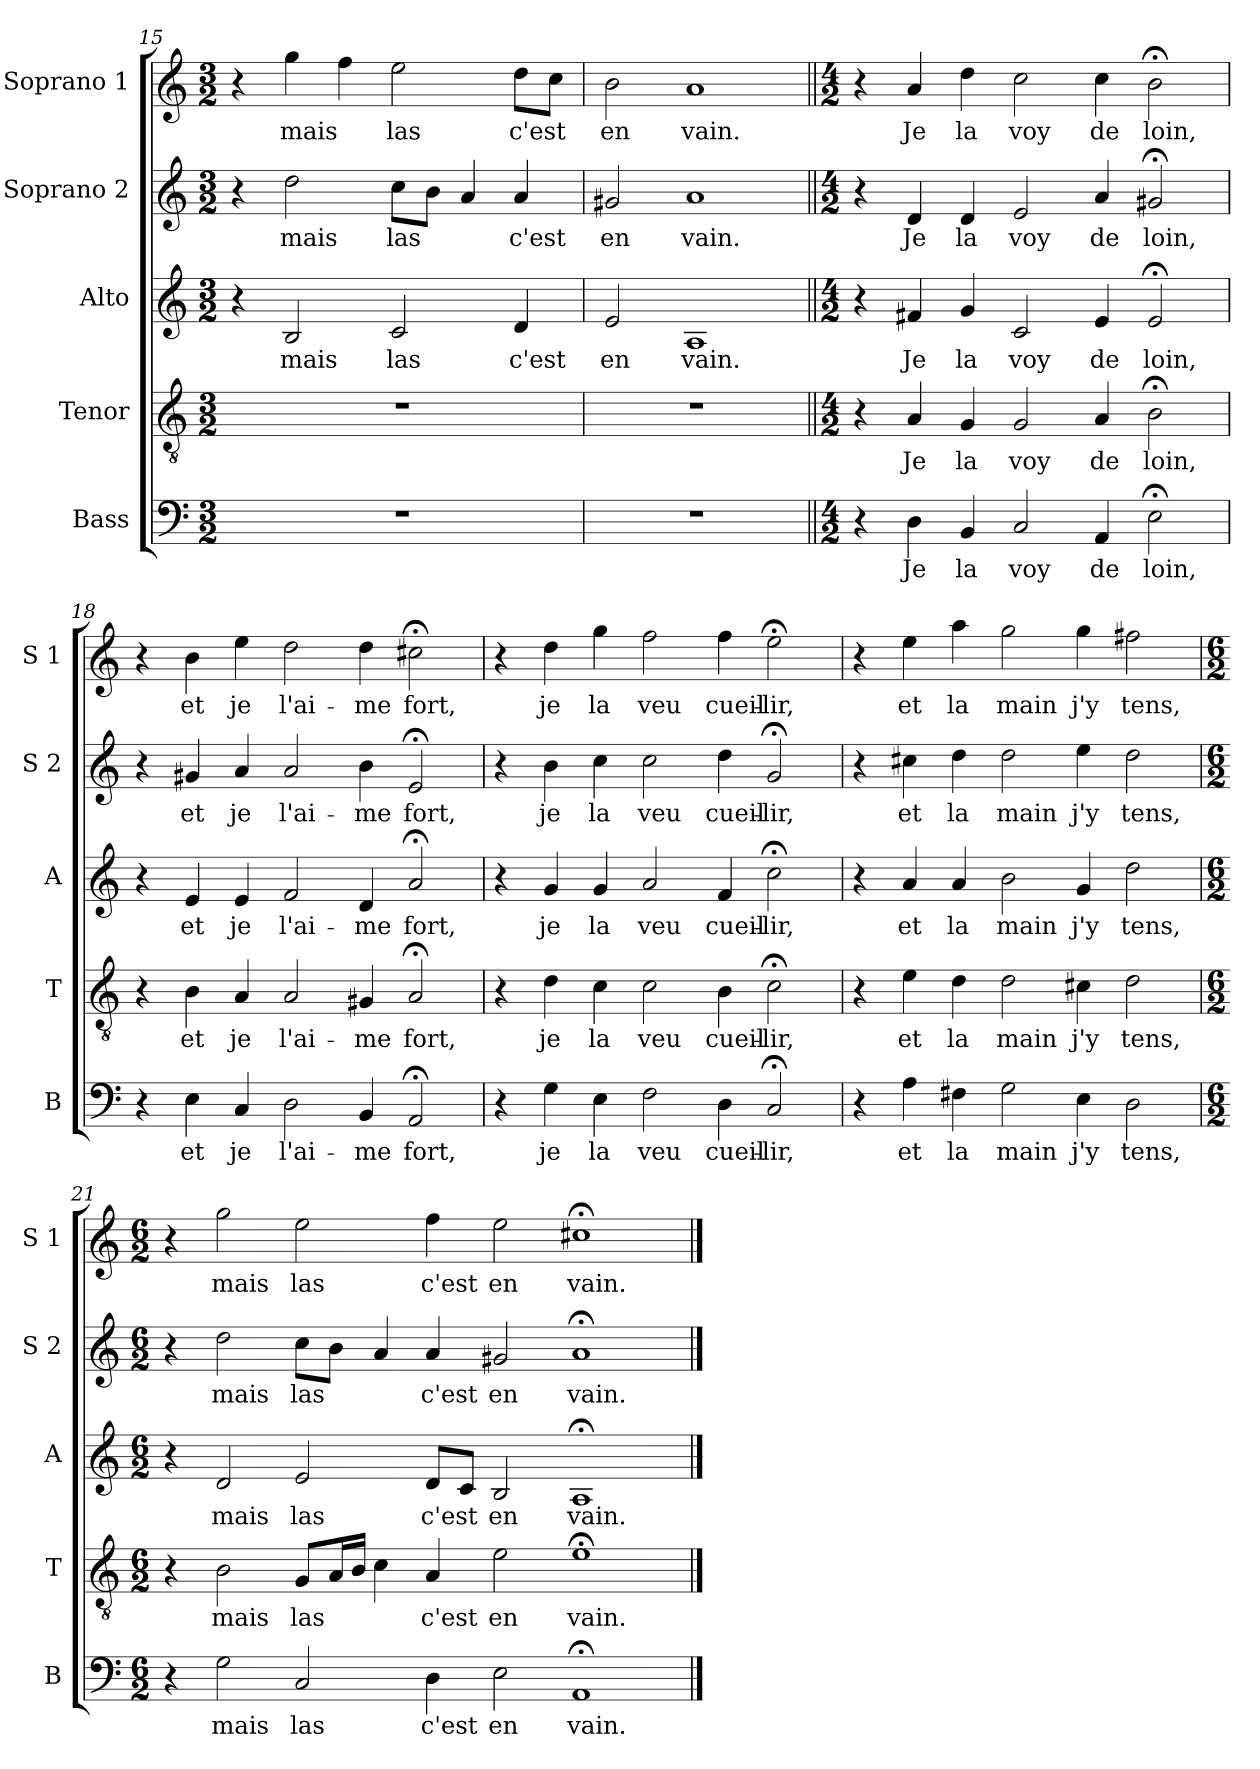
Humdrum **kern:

**kern	**text	**kern	**text	**kern	**text	**kern	**text	**kern	**text
*part5	*part5	*part4	*part4	*part3	*part3	*part2	*part2	*part1	*part1
*staff5	*staff5	*staff4	*staff4	*staff3	*staff3	*staff2	*staff2	*staff1	*staff1
*I"Bass	*	*I"Tenor	*	*I"Alto	*	*I"Soprano 2	*	*I"Soprano 1	*
*I'B	*	*I'T	*	*I'A	*	*I'S 2	*	*I'S 1	*
*clefF4	*	*clefGv2	*	*clefG2	*	*clefG2	*	*clefG2	*
*k[]	*	*k[]	*	*k[]	*	*k[]	*	*k[]	*
*a:	*	*a:	*	*a:	*	*a:	*	*a:	*
*M3/2	*	*M3/2	*	*M3/2	*	*M3/2	*	*M3/2	*
=15	=15	=15	=15	=15	=15	=15	=15	=15	=15
1.r	.	1.r	.	4r	.	4r	.	4r	.
.	.	.	.	2B/	mais	2dd\	mais	4gg\	mais
.	.	.	.	.	.	.	.	4ff\	.
.	.	.	.	2c/	las	8cc\L	las	2ee\	las
.	.	.	.	.	.	8b\J	.	.	.
.	.	.	.	.	.	4a/	.	.	.
.	.	.	.	4d/	c'est	4a/	c'est	8dd\L	c'est
.	.	.	.	.	.	.	.	8cc\J	.
=16	=16	=16	=16	=16	=16	=16	=16	=16	=16
1.r	.	1.r	.	2e/	en	2g#X/	en	2b\	en
.	.	.	.	1A	vain.	1a	vain.	1a	vain.
!!LO:PB:g=z
=17||	=17||	=17||	=17||	=17||	=17||	=17||	=17||	=17||	=17||
*M4/2	*	*M4/2	*	*M4/2	*	*M4/2	*	*M4/2	*
4r	.	4r	.	4r	.	4r	.	4r	.
4D\	Je	4A/	Je	4f#X/	Je	4d/	Je	4a/	Je
4BB/	la	4G/	la	4g/	la	4d/	la	4dd\	la
2C/	voy	2G/	voy	2c/	voy	2e/	voy	2cc\	voy
4AA/	de	4A/	de	4e/	de	4a/	de	4cc\	de
2E;<\	loin,	2B;<\	loin,	2e;</	loin,	2g#X;</	loin,	2b;<\	loin,
=18	=18	=18	=18	=18	=18	=18	=18	=18	=18
4r	.	4r	.	4r	.	4r	.	4r	.
4E\	et	4B\	et	4e/	et	4g#X/	et	4b\	et
4C/	je	4A/	je	4e/	je	4a/	je	4ee\	je
2D\	l'ai-	2A/	l'ai-	2f/	l'ai-	2a/	l'ai-	2dd\	l'ai-
4BB/	-me	4G#X/	-me	4d/	-me	4b\	-me	4dd\	-me
2AA;</	fort,	2A;</	fort,	2a;</	fort,	2e;</	fort,	2cc#X;<\	fort,
=19	=19	=19	=19	=19	=19	=19	=19	=19	=19
4r	.	4r	.	4r	.	4r	.	4r	.
4G\	je	4d\	je	4g/	je	4b\	je	4dd\	je
4E\	la	4c\	la	4g/	la	4cc\	la	4gg\	la
2F\	veu	2c\	veu	2a/	veu	2cc\	veu	2ff\	veu
4D\	cueil-	4B\	cueil-	4f/	cueil-	4dd\	cueil-	4ff\	cueil-
2C;</	-lir,	2c;<\	-lir,	2cc;<\	-lir,	2g;</	-lir,	2ee;<\	-lir,
!!LO:LB:g=z
=20	=20	=20	=20	=20	=20	=20	=20	=20	=20
4r	.	4r	.	4r	.	4r	.	4r	.
4A\	et	4e\	et	4a/	et	4cc#X\	et	4ee\	et
4F#X\	la	4d\	la	4a/	la	4dd\	la	4aa\	la
2G\	main	2d\	main	2b\	main	2dd\	main	2gg\	main
4E\	j'y	4c#X\	j'y	4g/	j'y	4ee\	j'y	4gg\	j'y
2D\	tens,	2d\	tens,	2dd\	tens,	2dd\	tens,	2ff#X\	tens,
=21	=21	=21	=21	=21	=21	=21	=21	=21	=21
*M6/2	*	*M6/2	*	*M6/2	*	*M6/2	*	*M6/2	*
4r	.	4r	.	4r	.	4r	.	4r	.
2G\	mais	2B\	mais	2d/	mais	2dd\	mais	2gg\	mais
2C/	las	8G/L	las	2e/	las	8cc\L	las	2ee\	las
.	.	16A/L	.	.	.	8b\J	.	.	.
.	.	16B/JJ	.	.	.	.	.	.	.
.	.	4c\	.	.	.	4a/	.	.	.
4D\	c'est	4A/	c'est	8d/L	c'est	4a/	c'est	4ff\	c'est
.	.	.	.	8c/J	.	.	.	.	.
2E\	en	2e\	en	2B/	en	2g#X/	en	2ee\	en
1AA;<	vain.	1e;<	vain.	1A;<	vain.	1a;<	vain.	1cc#X;<	vain.
==	==	==	==	==	==	==	==	==	==
*-	*-	*-	*-	*-	*-	*-	*-	*-	*-
